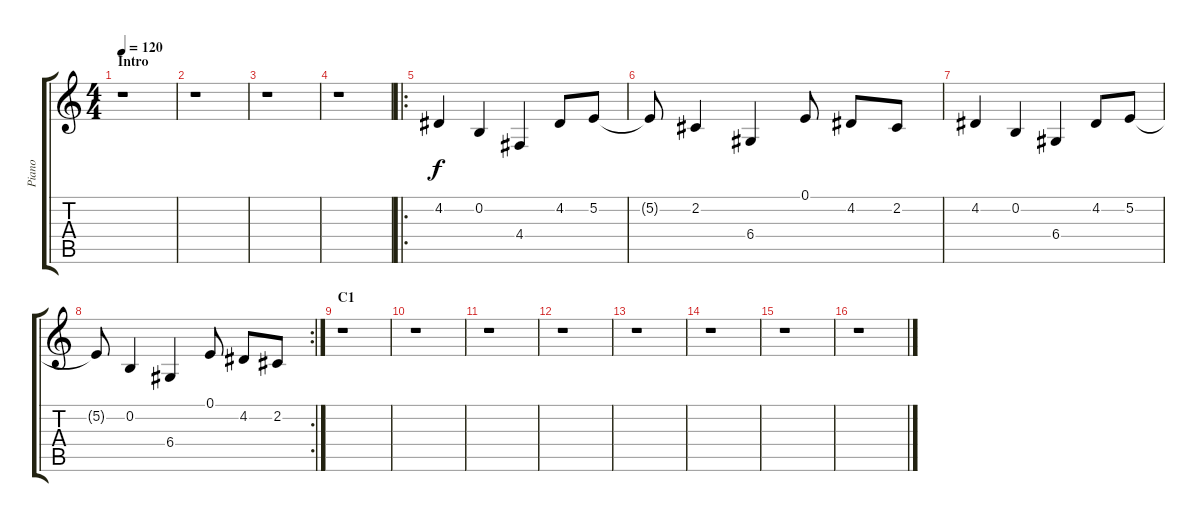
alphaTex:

\track ("Piano" "Piano") {instrument brightacousticpiano}
\staff {score tabs}
\tuning (E4 B3 G3 D3 A2 E2) {hide}
\ts (4 4)
\section ("" "Intro")
\tempo 120
\clef g2
\ks c
r.1{dy f instrument brightacousticpiano} |
r.1 |
r.1 |
r.1 |
\ro
4.2.4 0.2.4 4.4.4 4.2.8 5.2.8 |
5.2{t}.8 2.2.4 6.4.4 0.1.8 4.2.8 2.2.8 |
4.2.4 0.2.4 6.4.4 4.2.8 5.2.8 |
\rc 2
5.2{t}.8 0.2.4 6.4.4 0.1.8 4.2.8 2.2.8 |
\section ("" "C1")
r.1 |
r.1 |
r.1 |
r.1 |
r.1 |
r.1 |
r.1 |
r.1
